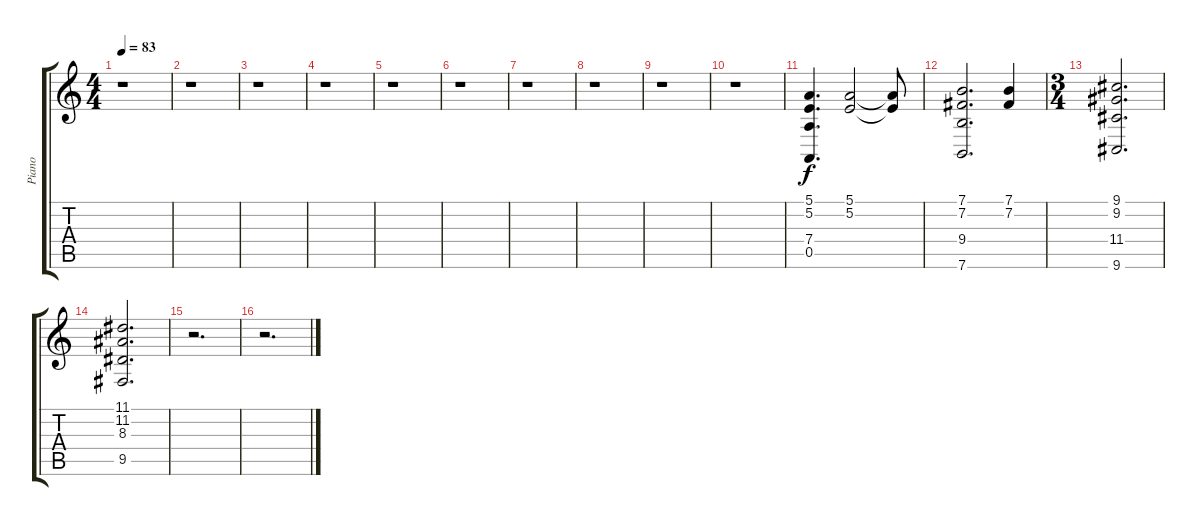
\track ("Piano" "Piano") {instrument acousticgrandpiano}
\staff {score tabs}
\tuning (E4 B3 G3 D3 A2 E2) {hide}
\ts (4 4)
\tempo 83
\clef g2
\ks c
r.1{dy f} |
r.1 |
r.1 |
r.1 |
r.1 |
r.1 |
r.1 |
r.1 |
r.1 |
r.1 |
(5.1 5.2 7.4 0.5).4{d} (5.1 5.2).2 (5.1{t} 5.2{t}).8 |
(7.1 7.2 9.4 7.6).2{d} (7.1 7.2).4 |
\ts (3 4)
(9.1 9.2 11.4 9.6).2{d} |
(11.1 11.2 8.3 9.5).2{d} |
r.2{d} |
r.2{d}
